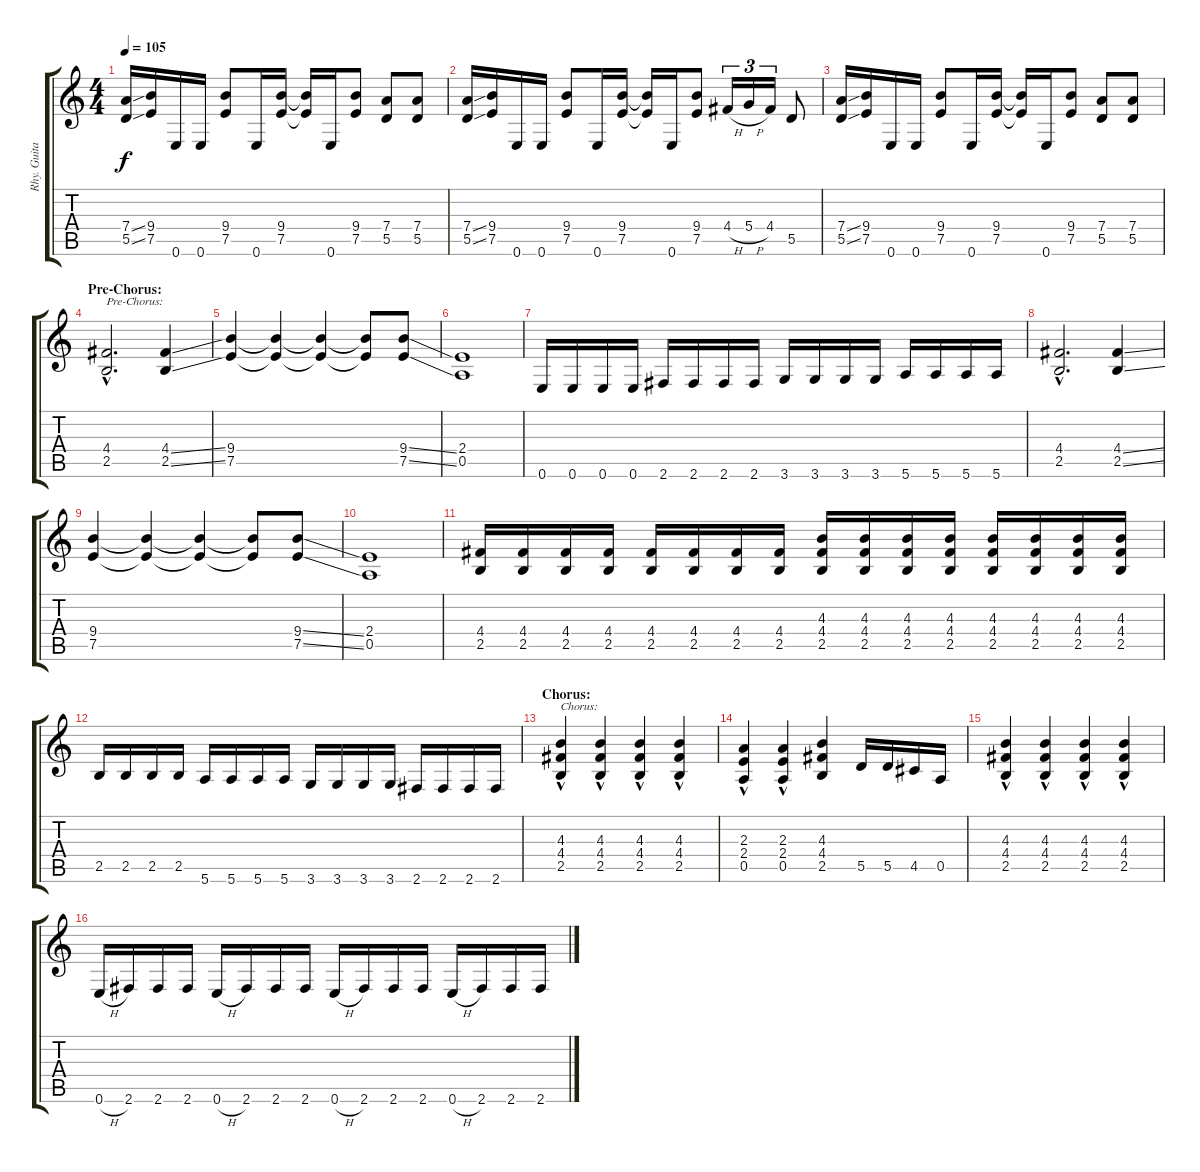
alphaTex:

\track ("Rhy. Guitar 2" "Rhy. Guita") {instrument overdrivenguitar}
\staff {score tabs}
\tuning (E4 B3 G3 D3 A2 E2) {hide}
\ts (4 4)
\tempo 105
\clef g2
\ks c
(7.4{ss} 5.5{ss}).16{dy f} (9.4 7.5).16 0.6.16 0.6.16 (9.4 7.5).8 0.6.16 (9.4 7.5).16 (9.4{t} 7.5{t}).16 0.6.16 (9.4 7.5).8 (7.4 5.5).8 (7.4 5.5).8 |
(7.4{ss} 5.5{ss}).16 (9.4 7.5).16 0.6.16 0.6.16 (9.4 7.5).8 0.6.16 (9.4 7.5).16 (9.4{t} 7.5{t}).16 0.6.16 (9.4 7.5).8 4.4{h}.16{tu (3 2)} 5.4{h}.16{tu (3 2)} 4.4.16{tu (3 2)} 5.5.8 |
(7.4{ss} 5.5{ss}).16 (9.4 7.5).16 0.6.16 0.6.16 (9.4 7.5).8 0.6.16 (9.4 7.5).16 (9.4{t} 7.5{t}).16 0.6.16 (9.4 7.5).8 (7.4 5.5).8 (7.4 5.5).8 |
\section ("" "Pre-Chorus:")
(4.4{hac} 2.5{hac}).2{d txt "Pre-Chorus:"} (4.4{ss} 2.5{ss}).4 |
(9.4 7.5).4 (9.4{t} 7.5{t}).4 (9.4{t} 7.5{t}).4 (9.4{t} 7.5{t}).8 (9.4{ss} 7.5{ss}).8 |
(2.4 0.5).1 |
0.6.16 0.6.16 0.6.16 0.6.16 2.6.16 2.6.16 2.6.16 2.6.16 3.6.16 3.6.16 3.6.16 3.6.16 5.6.16 5.6.16 5.6.16 5.6.16 |
(4.4{hac} 2.5{hac}).2{d} (4.4{ss} 2.5{ss}).4 |
(9.4 7.5).4 (9.4{t} 7.5{t}).4 (9.4{t} 7.5{t}).4 (9.4{t} 7.5{t}).8 (9.4{ss} 7.5{ss}).8 |
(2.4 0.5).1 |
(4.4 2.5).16 (4.4 2.5).16 (4.4 2.5).16 (4.4 2.5).16 (4.4 2.5).16 (4.4 2.5).16 (4.4 2.5).16 (4.4 2.5).16 (4.3 4.4 2.5).16 (4.3 4.4 2.5).16 (4.3 4.4 2.5).16 (4.3 4.4 2.5).16 (4.3 4.4 2.5).16 (4.3 4.4 2.5).16 (4.3 4.4 2.5).16 (4.3 4.4 2.5).16 |
2.5.16 2.5.16 2.5.16 2.5.16 5.6.16 5.6.16 5.6.16 5.6.16 3.6.16 3.6.16 3.6.16 3.6.16 2.6.16 2.6.16 2.6.16 2.6.16 |
\section ("" "Chorus:")
(4.3{hac} 4.4{hac} 2.5{hac}).4{txt "Chorus:"} (4.3{hac} 4.4{hac} 2.5{hac}).4 (4.3{hac} 4.4{hac} 2.5{hac}).4 (4.3{hac} 4.4{hac} 2.5{hac}).4 |
(2.3{hac} 2.4{hac} 0.5{hac}).4 (2.3{hac} 2.4{hac} 0.5{hac}).4 (4.3 4.4 2.5).4 5.5.16 5.5.16 4.5.16 0.5.16 |
(4.3{hac} 4.4{hac} 2.5{hac}).4 (4.3{hac} 4.4{hac} 2.5{hac}).4 (4.3{hac} 4.4{hac} 2.5{hac}).4 (4.3{hac} 4.4{hac} 2.5{hac}).4 |
0.6{h}.16 2.6.16 2.6.16 2.6.16 0.6{h}.16 2.6.16 2.6.16 2.6.16 0.6{h}.16 2.6.16 2.6.16 2.6.16 0.6{h}.16 2.6.16 2.6.16 2.6.16
